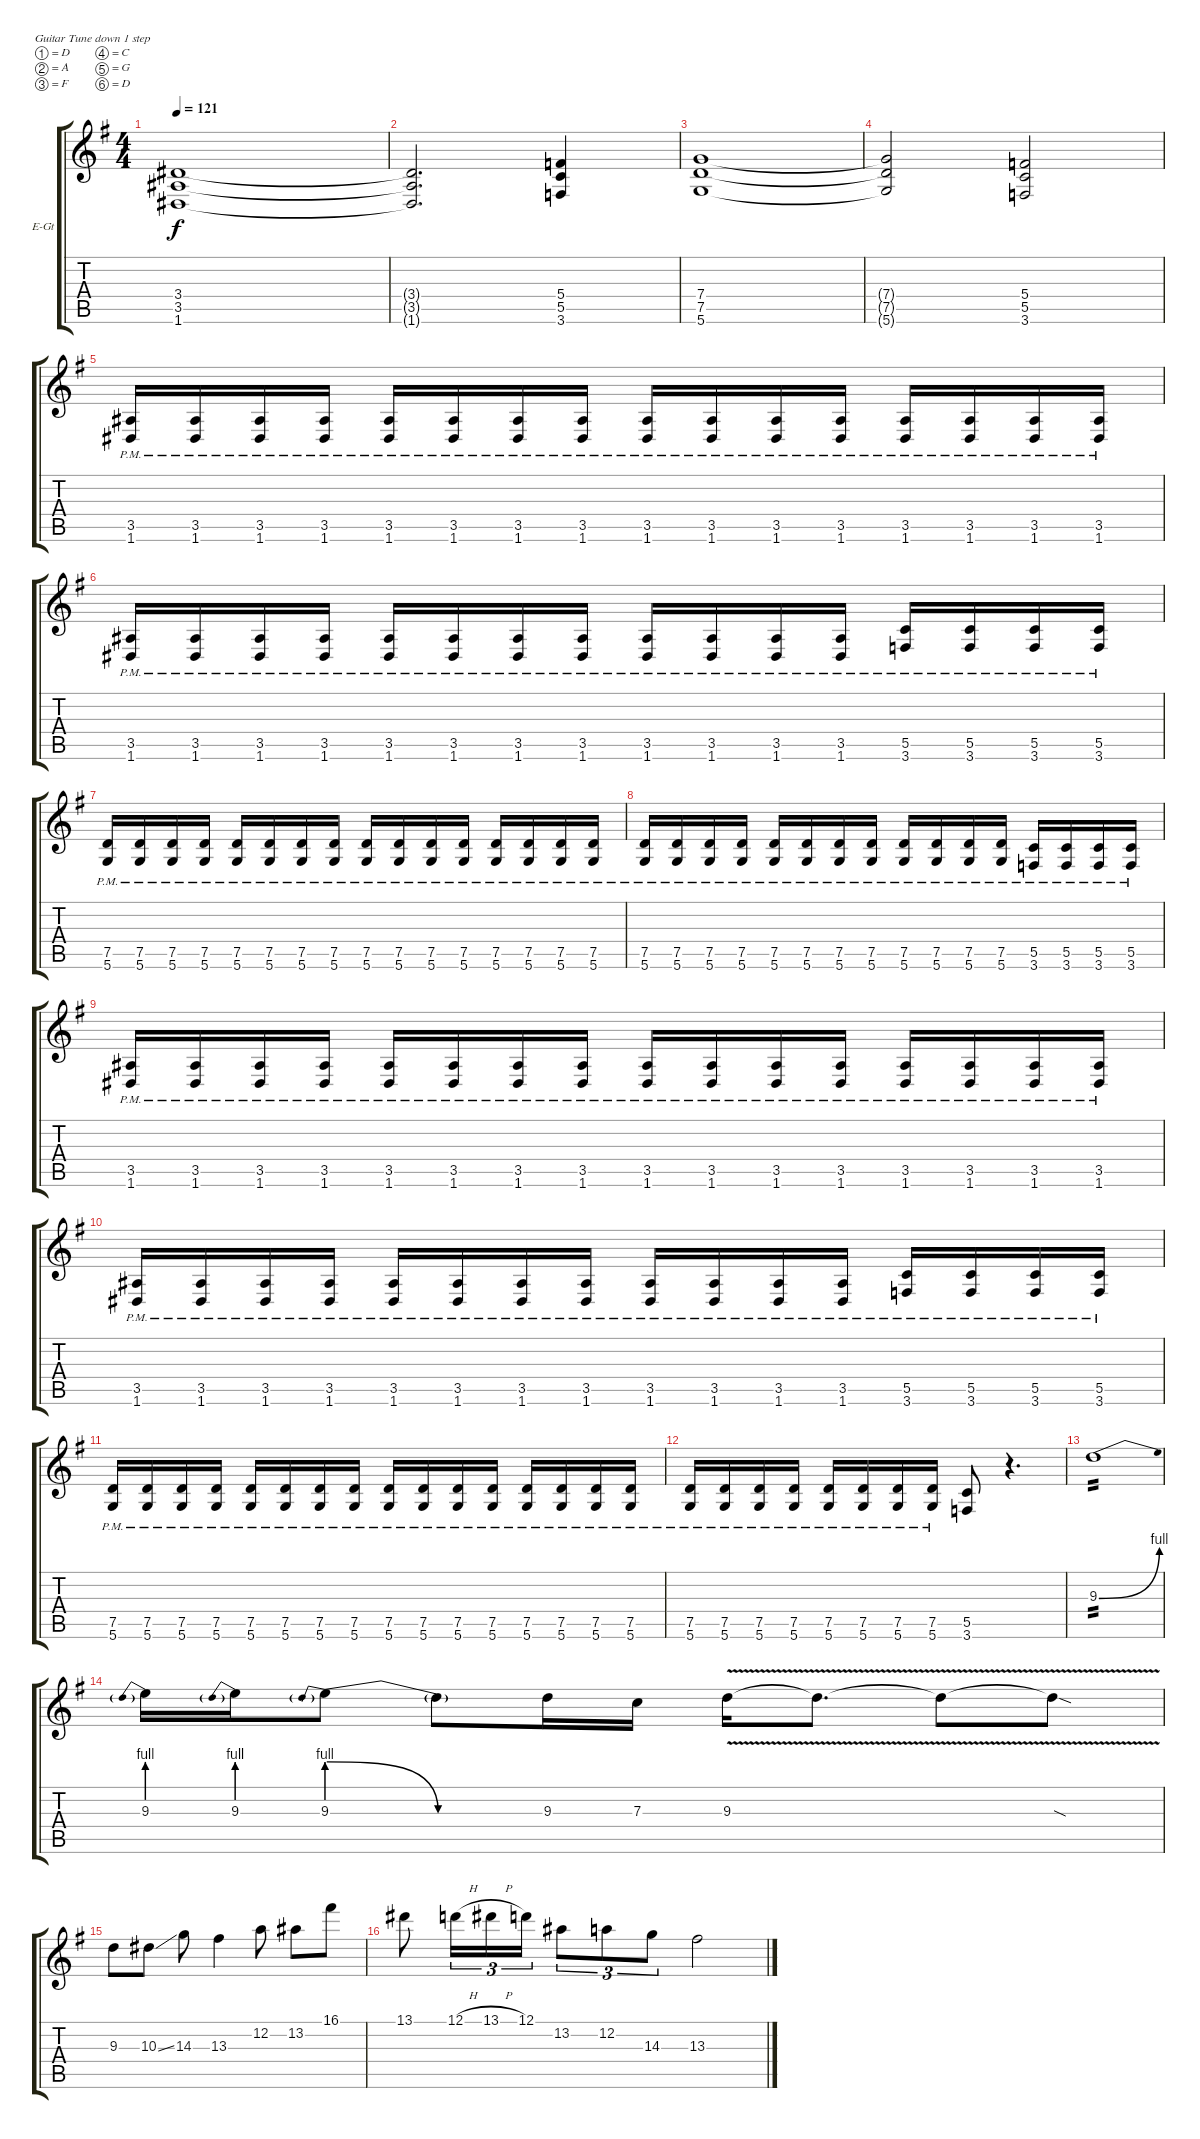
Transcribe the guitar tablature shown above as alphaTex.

\bracketExtendMode groupsimilarinstruments
\firstSystemTrackNameOrientation horizontal
\otherSystemsTrackNameOrientation horizontal
\track ("Steven Solos" "E-Gt") {instrument overdrivenguitar}
\staff {score tabs}
\tuning (D4 A3 F3 C3 G2 D2)
\ts (4 4)
\tempo 121
\clef g2
\scale
0.333333
\ks g
(3.4 3.5 1.6).1{dy f} |
\scale
0.333333 (3.4{t} 3.5{t} 1.6{t}).2{d} (5.4 5.5 3.6).4 |
\scale
0.333333 (7.4 7.5 5.6).1 |
\scale
0.333333 (7.4{t} 7.5{t} 5.6{t}).2 (5.4 5.5 3.6).2 |
\scale
0.333333 (3.5{pm} 1.6{pm}).16 (3.5{pm} 1.6{pm}).16 (3.5{pm} 1.6{pm}).16 (3.5{pm} 1.6{pm}).16 (3.5{pm} 1.6{pm}).16 (3.5{pm} 1.6{pm}).16 (3.5{pm} 1.6{pm}).16 (3.5{pm} 1.6{pm}).16 (3.5{pm} 1.6{pm}).16 (3.5{pm} 1.6{pm}).16 (3.5{pm} 1.6{pm}).16 (3.5{pm} 1.6{pm}).16 (3.5{pm} 1.6{pm}).16 (3.5{pm} 1.6{pm}).16 (3.5{pm} 1.6{pm}).16 (3.5{pm} 1.6{pm}).16 |
\scale
0.333333 (3.5{pm} 1.6{pm}).16 (3.5{pm} 1.6{pm}).16 (3.5{pm} 1.6{pm}).16 (3.5{pm} 1.6{pm}).16 (3.5{pm} 1.6{pm}).16 (3.5{pm} 1.6{pm}).16 (3.5{pm} 1.6{pm}).16 (3.5{pm} 1.6{pm}).16 (3.5{pm} 1.6{pm}).16 (3.5{pm} 1.6{pm}).16 (3.5{pm} 1.6{pm}).16 (3.5{pm} 1.6{pm}).16 (5.5{pm} 3.6{pm}).16 (5.5{pm} 3.6{pm}).16 (5.5{pm} 3.6{pm}).16 (5.5{pm} 3.6{pm}).16 |
\scale
0.333333 (7.5{pm} 5.6{pm}).16 (7.5{pm} 5.6{pm}).16 (7.5{pm} 5.6{pm}).16 (7.5{pm} 5.6{pm}).16 (7.5{pm} 5.6{pm}).16 (7.5{pm} 5.6{pm}).16 (7.5{pm} 5.6{pm}).16 (7.5{pm} 5.6{pm}).16 (7.5{pm} 5.6{pm}).16 (7.5{pm} 5.6{pm}).16 (7.5{pm} 5.6{pm}).16 (7.5{pm} 5.6{pm}).16 (7.5{pm} 5.6{pm}).16 (7.5{pm} 5.6{pm}).16 (7.5{pm} 5.6{pm}).16 (7.5{pm} 5.6{pm}).16 |
\scale
0.333333 (7.5{pm} 5.6{pm}).16 (7.5{pm} 5.6{pm}).16 (7.5{pm} 5.6{pm}).16 (7.5{pm} 5.6{pm}).16 (7.5{pm} 5.6{pm}).16 (7.5{pm} 5.6{pm}).16 (7.5{pm} 5.6{pm}).16 (7.5{pm} 5.6{pm}).16 (7.5{pm} 5.6{pm}).16 (7.5{pm} 5.6{pm}).16 (7.5{pm} 5.6{pm}).16 (7.5{pm} 5.6{pm}).16 (5.5{pm} 3.6{pm}).16 (5.5{pm} 3.6{pm}).16 (5.5{pm} 3.6{pm}).16 (5.5{pm} 3.6{pm}).16 |
\scale
0.333333 (3.5{pm} 1.6{pm}).16 (3.5{pm} 1.6{pm}).16 (3.5{pm} 1.6{pm}).16 (3.5{pm} 1.6{pm}).16 (3.5{pm} 1.6{pm}).16 (3.5{pm} 1.6{pm}).16 (3.5{pm} 1.6{pm}).16 (3.5{pm} 1.6{pm}).16 (3.5{pm} 1.6{pm}).16 (3.5{pm} 1.6{pm}).16 (3.5{pm} 1.6{pm}).16 (3.5{pm} 1.6{pm}).16 (3.5{pm} 1.6{pm}).16 (3.5{pm} 1.6{pm}).16 (3.5{pm} 1.6{pm}).16 (3.5{pm} 1.6{pm}).16 |
\scale
0.333333 (3.5{pm} 1.6{pm}).16 (3.5{pm} 1.6{pm}).16 (3.5{pm} 1.6{pm}).16 (3.5{pm} 1.6{pm}).16 (3.5{pm} 1.6{pm}).16 (3.5{pm} 1.6{pm}).16 (3.5{pm} 1.6{pm}).16 (3.5{pm} 1.6{pm}).16 (3.5{pm} 1.6{pm}).16 (3.5{pm} 1.6{pm}).16 (3.5{pm} 1.6{pm}).16 (3.5{pm} 1.6{pm}).16 (5.5{pm} 3.6{pm}).16 (5.5{pm} 3.6{pm}).16 (5.5{pm} 3.6{pm}).16 (5.5{pm} 3.6{pm}).16 |
\scale
0.333333 (7.5{pm} 5.6{pm}).16 (7.5{pm} 5.6{pm}).16 (7.5{pm} 5.6{pm}).16 (7.5{pm} 5.6{pm}).16 (7.5{pm} 5.6{pm}).16 (7.5{pm} 5.6{pm}).16 (7.5{pm} 5.6{pm}).16 (7.5{pm} 5.6{pm}).16 (7.5{pm} 5.6{pm}).16 (7.5{pm} 5.6{pm}).16 (7.5{pm} 5.6{pm}).16 (7.5{pm} 5.6{pm}).16 (7.5{pm} 5.6{pm}).16 (7.5{pm} 5.6{pm}).16 (7.5{pm} 5.6{pm}).16 (7.5{pm} 5.6{pm}).16 |
\scale
0.333333 (7.5{pm} 5.6{pm}).16 (7.5{pm} 5.6{pm}).16 (7.5{pm} 5.6{pm}).16 (7.5{pm} 5.6{pm}).16 (7.5{pm} 5.6{pm}).16 (7.5{pm} 5.6{pm}).16 (7.5{pm} 5.6{pm}).16 (7.5{pm} 5.6{pm}).16 (5.5 3.6).8 r.4{d} |
\scale
0.333333 9.3{be (bend 0 0 60 4)}.1{tp 2} |
\scale
0.333333 9.3{be (prebend 0 4 60 4)}.16 9.3{be (prebend 0 4 60 4)}.16 9.3{be (prebendrelease 0 4 60 0)}.8 9.3{be (hold 0 0 60 0) t}.8 9.3.16 7.3.16 9.3{v}.16 9.3{v t}.8{d} 9.3{v t}.8 9.3{v sod t}.8 |
\scale
0.333333 9.3.8 10.3{ss}.8 14.3.8 13.3.4 12.2.8 13.2.8 16.1.8 |
\scale
0.333333 13.1.8 12.1{h}.16{tu (3 2)} 13.1{h}.16{tu (3 2)} 12.1.16{tu (3 2)} 13.2.8{tu (3 2)} 12.2.8{tu (3 2)} 14.3.8{tu (3 2)} 13.3.2
